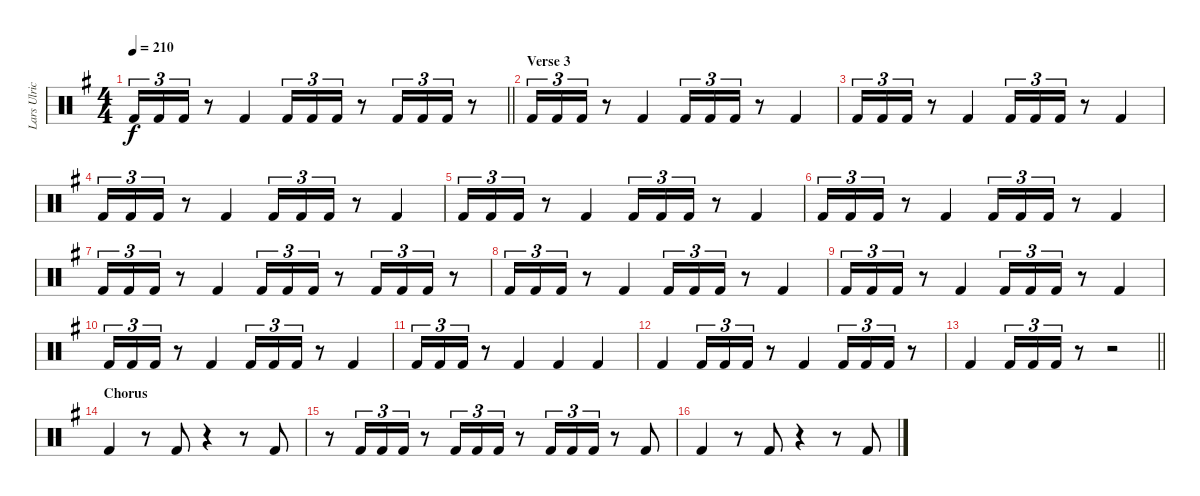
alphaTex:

\track ("Lars Ulrich Bass Drum" "Lars Ulric") {instrument percussion}
\staff {score}
\articulation defaults
\ts (4 4)
\tempo 210
\clef neutral
\barLineRight lightlight
\ks g "Kick (hit) 2".16{tu (3 2) dy f} "Kick (hit) 2".16{tu (3 2)} "Kick (hit) 2".16{tu (3 2)}
r.8 "Kick (hit) 2".4 "Kick (hit) 2".16{tu (3 2)} "Kick (hit) 2".16{tu (3 2)} "Kick (hit) 2".16{tu (3 2)} r.8 "Kick (hit) 2".16{tu (3 2)} "Kick (hit) 2".16{tu (3 2)} "Kick (hit) 2".16{tu (3 2)} r.8 |
\section ("" "Verse 3")
"Kick (hit) 2".16{tu (3 2)} "Kick (hit) 2".16{tu (3 2)} "Kick (hit) 2".16{tu (3 2)} r.8 "Kick (hit) 2".4 "Kick (hit) 2".16{tu (3 2)} "Kick (hit) 2".16{tu (3 2)} "Kick (hit) 2".16{tu (3 2)} r.8 "Kick (hit) 2".4 |
"Kick (hit) 2".16{tu (3 2)} "Kick (hit) 2".16{tu (3 2)} "Kick (hit) 2".16{tu (3 2)} r.8 "Kick (hit) 2".4 "Kick (hit) 2".16{tu (3 2)} "Kick (hit) 2".16{tu (3 2)} "Kick (hit) 2".16{tu (3 2)} r.8 "Kick (hit) 2".4 |
"Kick (hit) 2".16{tu (3 2)} "Kick (hit) 2".16{tu (3 2)} "Kick (hit) 2".16{tu (3 2)} r.8 "Kick (hit) 2".4 "Kick (hit) 2".16{tu (3 2)} "Kick (hit) 2".16{tu (3 2)} "Kick (hit) 2".16{tu (3 2)} r.8 "Kick (hit) 2".4 |
"Kick (hit) 2".16{tu (3 2)} "Kick (hit) 2".16{tu (3 2)} "Kick (hit) 2".16{tu (3 2)} r.8 "Kick (hit) 2".4 "Kick (hit) 2".16{tu (3 2)} "Kick (hit) 2".16{tu (3 2)} "Kick (hit) 2".16{tu (3 2)} r.8 "Kick (hit) 2".4 |
"Kick (hit) 2".16{tu (3 2)} "Kick (hit) 2".16{tu (3 2)} "Kick (hit) 2".16{tu (3 2)} r.8 "Kick (hit) 2".4 "Kick (hit) 2".16{tu (3 2)} "Kick (hit) 2".16{tu (3 2)} "Kick (hit) 2".16{tu (3 2)} r.8 "Kick (hit) 2".4 |
"Kick (hit) 2".16{tu (3 2)} "Kick (hit) 2".16{tu (3 2)} "Kick (hit) 2".16{tu (3 2)} r.8 "Kick (hit) 2".4 "Kick (hit) 2".16{tu (3 2)} "Kick (hit) 2".16{tu (3 2)} "Kick (hit) 2".16{tu (3 2)} r.8 "Kick (hit) 2".16{tu (3 2)} "Kick (hit) 2".16{tu (3 2)} "Kick (hit) 2".16{tu (3 2)} r.8 |
"Kick (hit) 2".16{tu (3 2)} "Kick (hit) 2".16{tu (3 2)} "Kick (hit) 2".16{tu (3 2)} r.8 "Kick (hit) 2".4 "Kick (hit) 2".16{tu (3 2)} "Kick (hit) 2".16{tu (3 2)} "Kick (hit) 2".16{tu (3 2)} r.8 "Kick (hit) 2".4 |
"Kick (hit) 2".16{tu (3 2)} "Kick (hit) 2".16{tu (3 2)} "Kick (hit) 2".16{tu (3 2)} r.8 "Kick (hit) 2".4 "Kick (hit) 2".16{tu (3 2)} "Kick (hit) 2".16{tu (3 2)} "Kick (hit) 2".16{tu (3 2)} r.8 "Kick (hit) 2".4 |
"Kick (hit) 2".16{tu (3 2)} "Kick (hit) 2".16{tu (3 2)} "Kick (hit) 2".16{tu (3 2)} r.8 "Kick (hit) 2".4 "Kick (hit) 2".16{tu (3 2)} "Kick (hit) 2".16{tu (3 2)} "Kick (hit) 2".16{tu (3 2)} r.8 "Kick (hit) 2".4 |
"Kick (hit) 2".16{tu (3 2)} "Kick (hit) 2".16{tu (3 2)} "Kick (hit) 2".16{tu (3 2)} r.8 "Kick (hit) 2".4 "Kick (hit) 2".4 "Kick (hit) 2".4 |
"Kick (hit) 2".4 "Kick (hit) 2".16{tu (3 2)} "Kick (hit) 2".16{tu (3 2)} "Kick (hit) 2".16{tu (3 2)} r.8 "Kick (hit) 2".4 "Kick (hit) 2".16{tu (3 2)} "Kick (hit) 2".16{tu (3 2)} "Kick (hit) 2".16{tu (3 2)} r.8 |
\barLineRight lightlight "Kick (hit) 2".4 "Kick (hit) 2".16{tu (3 2)} "Kick (hit) 2".16{tu (3 2)} "Kick (hit) 2".16{tu (3 2)}
r.8 r.2 |
\section ("" "Chorus")
"Kick (hit) 2".4 r.8 "Kick (hit) 2".8 r.4 r.8 "Kick (hit) 2".8 |
r.8 "Kick (hit) 2".16{tu (3 2)} "Kick (hit) 2".16{tu (3 2)} "Kick (hit) 2".16{tu (3 2)} r.8 "Kick (hit) 2".16{tu (3 2)} "Kick (hit) 2".16{tu (3 2)} "Kick (hit) 2".16{tu (3 2)} r.8 "Kick (hit) 2".16{tu (3 2)} "Kick (hit) 2".16{tu (3 2)} "Kick (hit) 2".16{tu (3 2)} r.8 "Kick (hit) 2".8 |
"Kick (hit) 2".4 r.8 "Kick (hit) 2".8 r.4 r.8 "Kick (hit) 2".8
